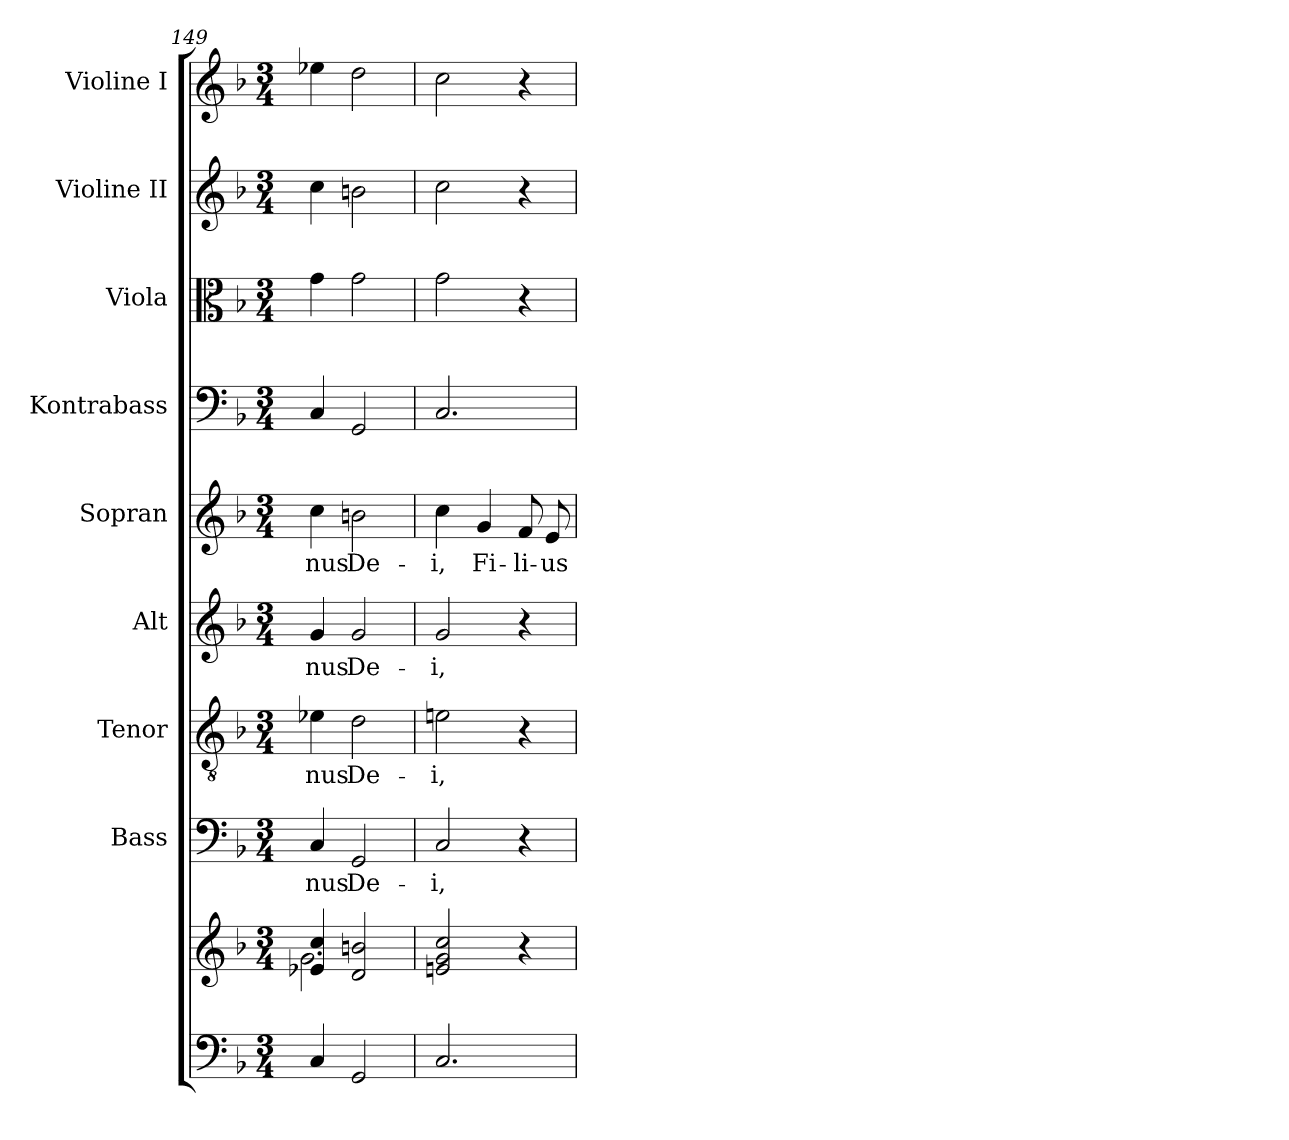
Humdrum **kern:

**kern	**kern	**kern	**text	**kern	**text	**kern	**text	**kern	**text	**kern	**kern	**kern	**kern
*part9	*part9	*part8	*part8	*part7	*part7	*part6	*part6	*part5	*part5	*part4	*part3	*part2	*part1
*staff10	*staff9	*staff8	*staff8	*staff7	*staff7	*staff6	*staff6	*staff5	*staff5	*staff4	*staff3	*staff2	*staff1
*	*	*I"Bass	*	*I"Tenor	*	*I"Alt	*	*I"Sopran	*	*I"Kontrabass	*I"Viola	*I"Violine II	*I"Violine I
*	*	*I'B.	*	*I'T.	*	*I'A.	*	*I'S.	*	*I'Kb.	*I'Vla.	*I'Vl. II	*I'Vl. I
*clefF4	*clefG2	*clefF4	*	*clefGv2	*	*clefG2	*	*clefG2	*	*clefF4	*clefC3	*clefG2	*clefG2
*	*	*	*	*	*	*	*	*	*	*ITrd7c12	*	*	*
*k[b-]	*k[b-]	*k[b-]	*	*k[b-]	*	*k[b-]	*	*k[b-]	*	*k[b-]	*k[b-]	*k[b-]	*k[b-]
*F:	*F:	*F:	*	*F:	*	*F:	*	*F:	*	*F:	*F:	*F:	*F:
*M3/4	*M3/4	*M3/4	*	*M3/4	*	*M3/4	*	*M3/4	*	*M3/4	*M3/4	*M3/4	*M3/4
=149	=149	=149	=149	=149	=149	=149	=149	=149	=149	=149	=149	=149	=149
*	*^	*	*	*	*	*	*	*	*	*	*	*	*
!	!	!	!	!LO:LY:b	!	!LO:LY:b	!	!LO:LY:b	!	!LO:LY:b	!	!	!	!
4C/	4e-X/ 4cc/	2.g\	4C/	-nus	4e-X\	-nus	4g/	-nus	4cc\	-nus	4CC/	4g\	4cc\	4ee-X\
!	!	!	!	!LO:LY:b	!	!LO:LY:b	!	!LO:LY:b	!	!LO:LY:b	!	!	!	!
2GG/	2d/ 2bn/	.	2GG/	De-	2d\	De-	2g/	De-	2bn\	De-	2GGG/	2g\	2bn\	2dd\
*	*v	*v	*	*	*	*	*	*	*	*	*	*	*	*
=150	=150	=150	=150	=150	=150	=150	=150	=150	=150	=150	=150	=150	=150
!	!	!	!LO:LY:b	!	!LO:LY:b	!	!LO:LY:b	!	!LO:LY:b	!	!	!	!
2.C/	2en/ 2g/ 2cc/	2C/	-i,	2en\	-i,	2g/	-i,	4cc\	-i,	2.CC/	2g\	2cc\	2cc\
!	!	!	!	!	!	!	!	!	!LO:LY:b	!	!	!	!
.	.	.	.	.	.	.	.	4g/	Fi-	.	.	.	.
!	!	!	!	!	!	!	!	!	!LO:LY:b	!	!	!	!
.	4r	4r	.	4r	.	4r	.	8f/	-li-	.	4r	4r	4r
!	!	!	!	!	!	!	!	!	!LO:LY:b	!	!	!	!
.	.	.	.	.	.	.	.	8e/	-us	.	.	.	.
=	=	=	=	=	=	=	=	=	=	=	=	=	=
*-	*-	*-	*-	*-	*-	*-	*-	*-	*-	*-	*-	*-	*-
